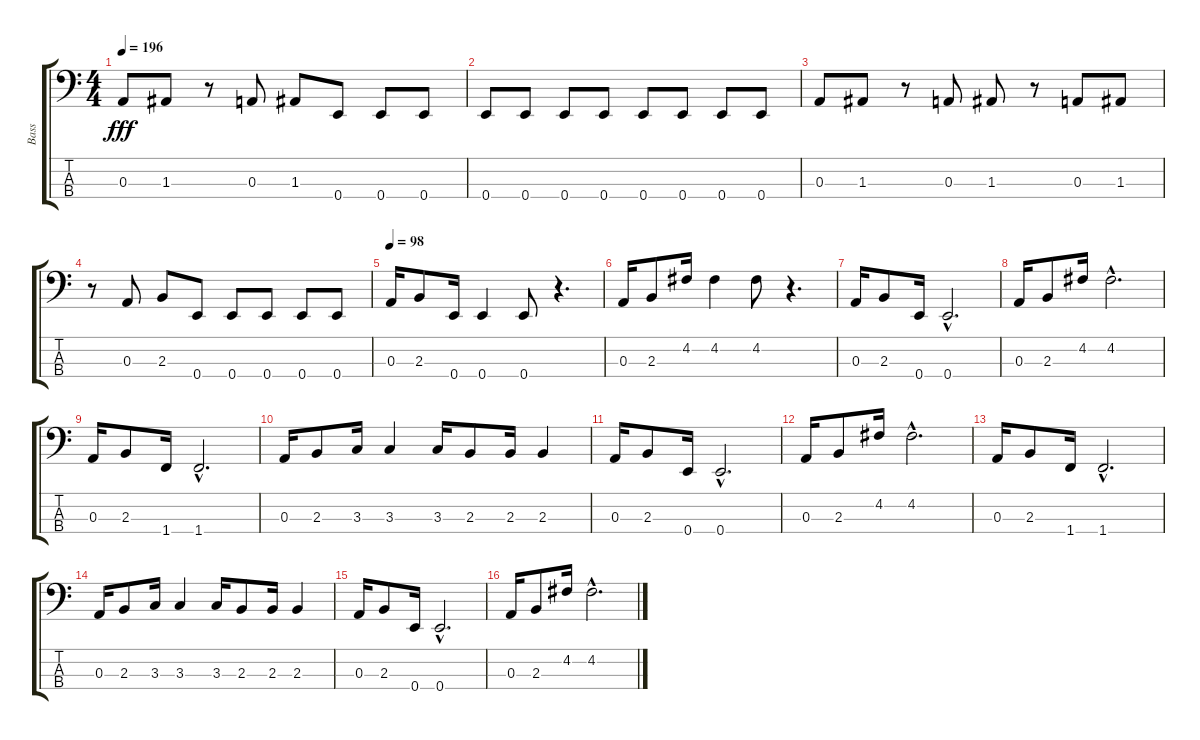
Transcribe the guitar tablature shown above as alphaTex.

\track ("Bass" "Bass") {instrument electricbassfinger}
\staff {score tabs}
\tuning (G2 D2 A1 E1) {hide}
\ts (4 4)
\tempo 196
\clef f4
\ks c
0.3.8{dy fff} 1.3.8 r.8 0.3.8 1.3.8 0.4.8 0.4.8 0.4.8 |
0.4.8 0.4.8 0.4.8 0.4.8 0.4.8 0.4.8 0.4.8 0.4.8 |
0.3.8 1.3.8 r.8 0.3.8 1.3.8 r.8 0.3.8 1.3.8 |
r.8 0.3.8 2.3.8 0.4.8 0.4.8 0.4.8 0.4.8 0.4.8 |
\tempo 98
0.3.16 2.3.8 0.4.16 0.4.4 0.4.8 r.4{d} |
0.3.16 2.3.8 4.2.16 4.2.4 4.2.8 r.4{d} |
0.3.16 2.3.8 0.4.16 0.4{hac}.2{d} |
0.3.16 2.3.8 4.2.16 4.2{hac}.2{d} |
0.3.16 2.3.8 1.4.16 1.4{hac}.2{d} |
0.3.16 2.3.8 3.3.16 3.3.4 3.3.16 2.3.8 2.3.16 2.3.4 |
0.3.16 2.3.8 0.4.16 0.4{hac}.2{d} |
0.3.16 2.3.8 4.2.16 4.2{hac}.2{d} |
0.3.16 2.3.8 1.4.16 1.4{hac}.2{d} |
0.3.16 2.3.8 3.3.16 3.3.4 3.3.16 2.3.8 2.3.16 2.3.4 |
0.3.16 2.3.8 0.4.16 0.4{hac}.2{d} |
0.3.16 2.3.8 4.2.16 4.2{hac}.2{d}
